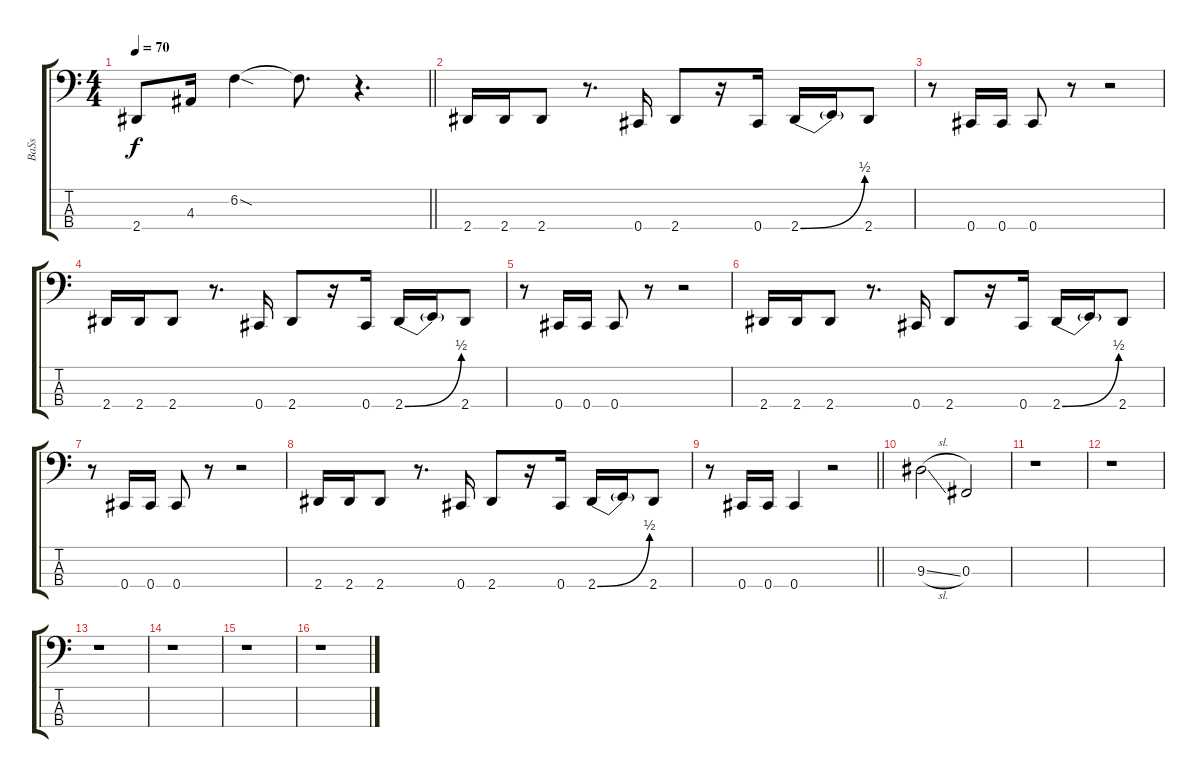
\track ("BaSs" "BaSs") {instrument electricbasspick}
\staff {score tabs}
\tuning (E2 B1 Gb1 Db1) {hide}
\ts (4 4)
\tempo 70
\clef f4
\barLineRight lightlight
\ks c
2.4.8{dy f} 4.3.16 6.2{sod}.4 6.2{t}.8{d} r.4{d} |
2.4.16 2.4.16 2.4.8 r.8{d} 0.4.16 2.4.8 r.16 0.4.16 2.4{be (bend 0 0 60 2)}.16 2.4{t}.16 2.4.8 |
r.8 0.4.16 0.4.16 0.4.8 r.8 r.2 |
2.4.16 2.4.16 2.4.8 r.8{d} 0.4.16 2.4.8 r.16 0.4.16 2.4{be (bend 0 0 60 2)}.16 2.4{t}.16 2.4.8 |
r.8 0.4.16 0.4.16 0.4.8 r.8 r.2 |
2.4.16 2.4.16 2.4.8 r.8{d} 0.4.16 2.4.8 r.16 0.4.16 2.4{be (bend 0 0 60 2)}.16 2.4{t}.16 2.4.8 |
r.8 0.4.16 0.4.16 0.4.8 r.8 r.2 |
2.4.16 2.4.16 2.4.8 r.8{d} 0.4.16 2.4.8 r.16 0.4.16 2.4{be (bend 0 0 60 2)}.16 2.4{t}.16 2.4.8 |
\barLineRight lightlight
r.8 0.4.16 0.4.16 0.4.4 r.2 |
9.3{sl}.2 0.3.2 |
r.1 |
r.1 |
r.1 |
r.1 |
r.1 |
r.1
